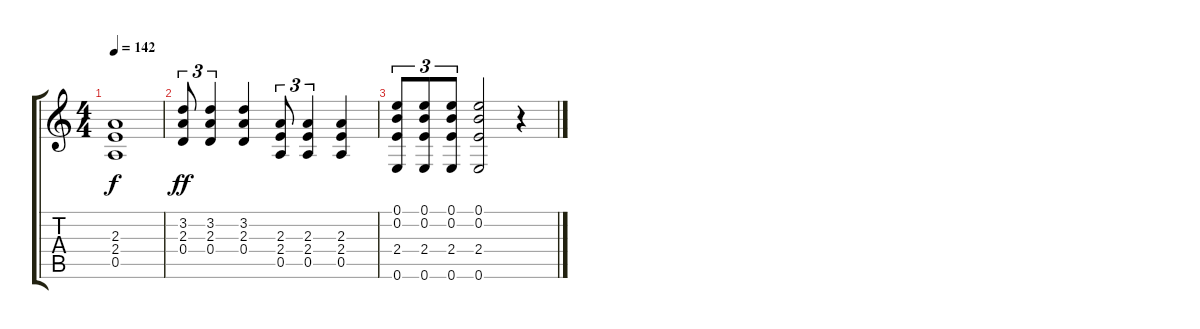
\track "" {instrument overdrivenguitar}
\staff {score tabs}
\tuning (E4 B3 G3 D3 A2 E2) {hide}
\ts (4 4)
\tempo 142
\clef g2
\ks c
(2.3{t} 2.4{t} 0.5{t}).1{dy f} |
(3.2 2.3 0.4).8{tu (3 2) dy ff} (3.2 2.3 0.4).4{tu (3 2)} (3.2 2.3 0.4).4 (2.3 2.4 0.5).8{tu (3 2)} (2.3 2.4 0.5).4{tu (3 2)} (2.3 2.4 0.5).4 |
(0.1 0.2 2.4 0.6).8{tu (3 2)} (0.1 0.2 2.4 0.6).8{tu (3 2)} (0.1 0.2 2.4 0.6).8{tu (3 2)} (0.1 0.2 2.4 0.6).2 r.4
